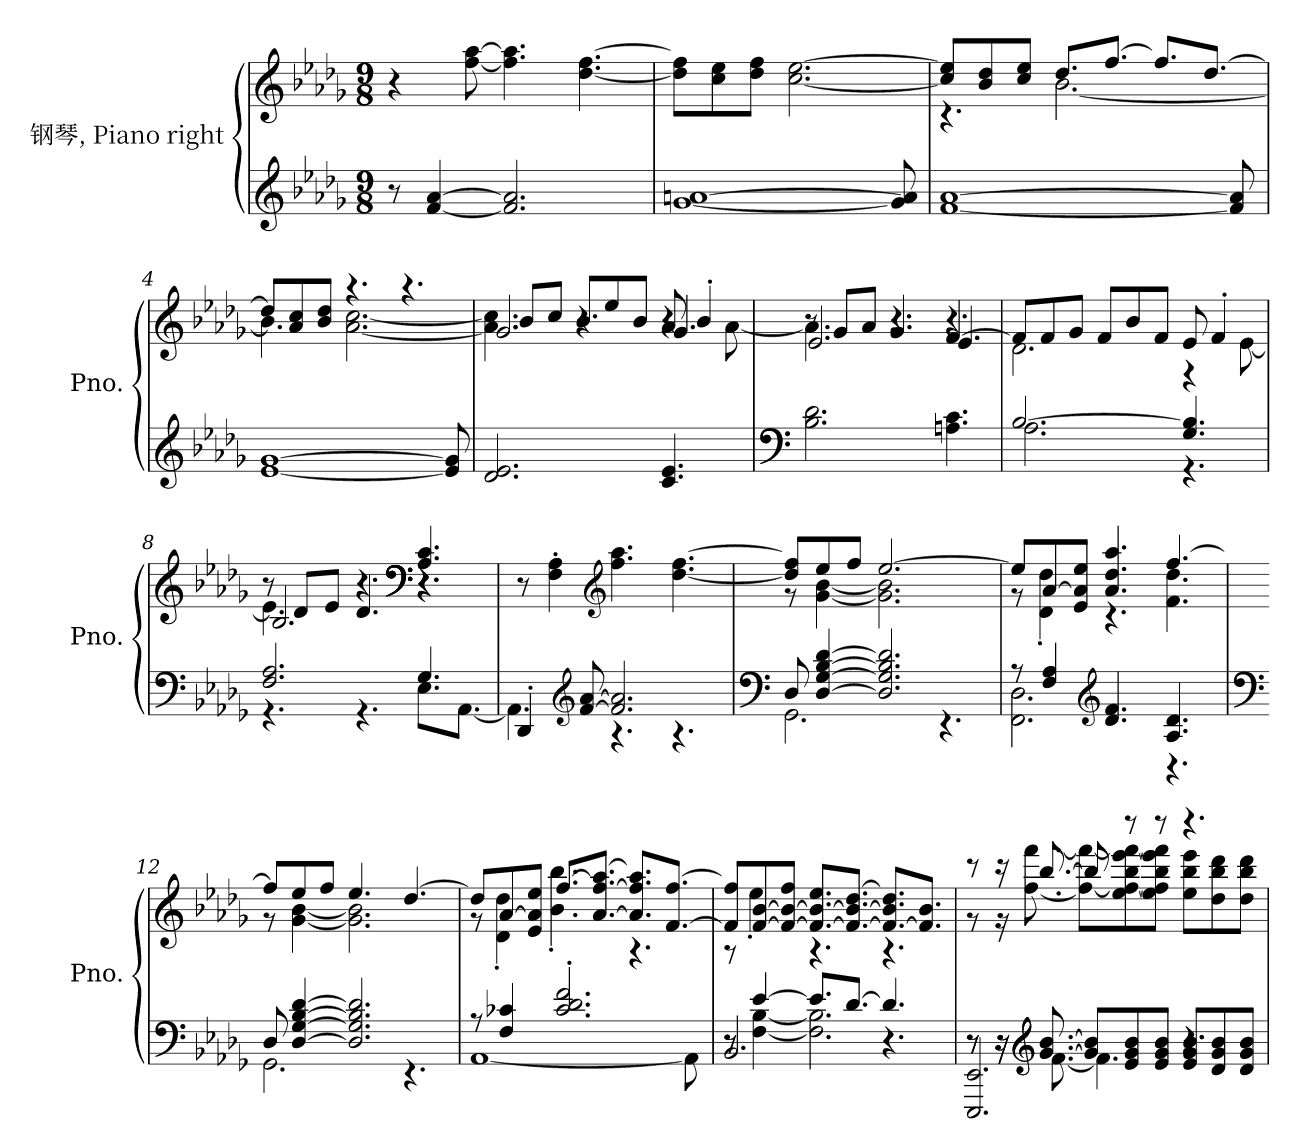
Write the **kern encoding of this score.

**kern	**kern
*part1	*part1
*staff2	*staff1
*I"钢琴, Piano right	*
*I'Pno.	*
*clefG2	*clefG2
*k[b-e-a-d-g-]	*k[b-e-a-d-g-]
*M9/8	*M9/8
*MM100	*MM100
=1	=1
8r	4r
[4f/ [4a-/	.
*	*MM67
.	[8ff\ [8aa-\
2.f/] 2.a-/]	4.ff\] 4.aa-\]
.	[4.dd-\ [4.ff\
=2	=2
*	*MM73
[1g- [1an	8dd-\] 8ff\]L
*	*MM76
.	8cc\ 8ee-\
*	*MM70
.	8dd-\ 8ff\J
*	*MM71
.	[2.cc\ [2.ee-\
8g-/] 8a/]	.
=3	=3
*	*MM69
*	*^
[1f [1a-	8cc/] 8ee-/]L	4.r
*	*MM73	*
.	8b-/ 8dd-/	.
*	*MM75	*
.	8cc/ 8ee-/J	.
*	*MM67	*
.	8.dd-/L	[2.b-\
.	[8.ff/J	.
.	8.ff/L]	.
.	[8.dd-/J	.
8f/] 8a-/]	.	.
=4	=4	=4
*	*MM71	*
[1e- [1g-	8dd-/L]	4.b-\]
*	*MM75	*
.	8a-/ 8cc/	.
*	*MM72	*
.	8b-/ 8dd-/J	.
*	*MM71	*
.	4.r	[2.a-\ [2.cc\
.	4.r	.
8e-/] 8g-/]	.	.
!!LO:LB:g=z
=5	=5	=5
*	*	*^
2.d-/ 2.e-/	8r	4.a-\] 4.cc\]	2.g-/
*	*MM73	*	*
.	8b-/L	.	.
.	8cc/J	.	.
*	*MM73	*	*
.	8b-/L	4.r	.
*	*MM79	*	*
.	8ee-/	.	.
*	*MM76	*	*
.	8b-/J	.	.
*	*MM77	*	*
4.c/ 4.e-/	8a-/	4r	4.g-/
*	*MM79	*	*
.	4b-'/	.	.
*	*MM77	*	*
.	.	[8a-\	.
=6	=6	=6	=6
*clefF4	*	*	*
*	*MM75	*	*
2.B-\ 2.d-\	8r	4.a-\]	2.e-/
*	*MM77	*	*
.	8g-/L	.	.
*	*MM80	*	*
.	8a-/J	.	.
*	*MM76	*	*
.	4.g-/	4.r	.
4.An\ 4.c\	[4.f/	4.r	4.e-/
*	*v	*v	*v
=7	=7
*	*MM73
*^	*^
[2.B-/	2.A-\	8f/L]	2.d-\
*	*	*MM74	*
.	.	8f/	.
*	*	*MM75	*
.	.	8g-/J	.
*	*	*MM73	*
.	.	8f/L	.
*	*	*MM77	*
.	.	8b-/	.
*	*	*MM76	*
.	.	8f/J	.
*	*	*MM78	*
4.G-/ 4.B-/]	4.r	8e-/	4r
*	*	*MM76	*
.	.	4f'/	.
.	.	.	[8e-\
=8	=8	=8	=8
*	*	*	*^
2.F/ 2.A-/	4.r	8r	4.e-\]	2.B-/
*	*	*MM77	*	*
.	.	8d-/L	.	.
.	.	8e-/J	.	.
.	4.r	4.d-/	4.r	.
*	*	*clefF4	*	*
*	*	*MM63	*	*
4.G-/	8.E-\L	4.A-/ 4.c/	4.r	4.r
.	[8.AA-\J	.	.	.
*	*	*v	*v	*v
!!LO:LB:g=z
=9	=9	=9
*	*	*MM67
4DD-'/	4.AA-\]	8r
*	*	*MM76
.	.	4F\' 4A-\'
*clefG2	*	*
[8f/ [8a-/	.	.
*	*	*clefG2
*	*	*MM67
2.f/] 2.a-/]	4.r	4.ff\ 4.aa-\
.	4.r	[4.dd-\ [4.ff\
=10	=10	=10
*clefF4	*	*
*	*	*MM73
*	*	*^
8D-/	2.GG-\	8dd-/] 8ff/]L	8r
*	*	*MM76	*
[4D-/ [4G-/ [4B-/ [4d-/	.	8ee-/	[4g-\ [4b-\
*	*	*MM70	*
.	.	8ff/J	.
*	*	*MM71	*
2.D-/] 2.G-/] 2.B-/] 2.d-/]	.	[2.ee-/	2.g-\] 2.b-\]
.	4.r	.	.
=11	=11	=11	=11
*	*	*MM69	*
8r	2.FF\ 2.D-\	8ee-/L]	8r
*	*	*MM73	*
4F/ 4A-/	.	[8a-/	4d-\' 4dd-\'
*	*	*MM64	*
.	.	8e-/ 8a-/] 8ee-/J	.
*clefG2	*	*	*
*	*	*MM71	*
4.d-/ 4.f/	.	4.a-/ 4.dd-/ 4.aa-/	4.r
4.A-/ 4.d-/	4.r	[4.ff/	4.f\ 4.dd-\
=12	=12	=12	=12
*clefF4	*	*	*
*	*	*MM73	*
8D-/	2.GG-\	8ff/L]	8r
*	*	*MM76	*
[4D-/ [4G-/ [4B-/ [4d-/	.	8ee-/	[4g-\ [4b-\
*	*	*MM70	*
.	.	8ff/J	.
*	*	*MM71	*
2.D-/] 2.G-/] 2.B-/] 2.d-/]	.	4.ee-/	2.g-\] 2.b-\]
.	4.r	[4.dd-/	.
!!LO:LB:g=z	!!
=13	=13	=13	=13
*	*	*MM69	*
8r	[1AA-	8dd-/L]	8r
*	*	*MM73	*
4F/ 4c-X/	.	[8a-/	4d-\' 4dd-\'
*	*	*MM63	*
.	.	8e-/ 8a-/] 8ee-/J	.
*	*	*MM64	*
2.c-/' 2.d-/' 2.f/'	.	[8.ff/L	4.b-\' 4.bb-\'
.	.	[8.a-/ 8.ff/_ [8.aa-/J	.
.	.	8.a-/] 8.ff/] 8.aa-/]L	4.r
.	.	[8.f/ [8.ff/J	.
.	8AA-\]	.	.
*v	*v	*	*
=14	=14	=14
*	*MM73	*
*^	*	*
*	*^	*	*
8r	8r	2.BB-/	8f/] 8ff/]L	8r
*	*	*	*MM79	*
[4e-/	[4F\ [4B-\	.	[8f/ [8b-/	4ee-'\
*	*	*	*MM73	*
.	.	.	8f/_ 8b-/_ 8ff/J	.
*	*	*	*MM63	*
8.e-/L]	2.F\] 2.B-\]	.	8.f/_ 8.b-/_ 8.ee-/L	4.r
[8.d-/J	.	.	8.f/_ 8.b-/_ [8.dd-/J	.
4.d-/]	.	4.r	8.f/_ 8.b-/] 8.dd-/]L	4.r
.	.	.	8.f/] 8.b-/J	.
!!LO:LB:g=z	!!
=15	=15	=15	=15	=15
*	*	*	*MM70	*
8r	8r	2.EEE-/ 2.EE-/	8r	8r
16r	16r	.	16r	16r
*clefG2	*	*	*	*
[8.g-/ [8.b-/	[8.f\	.	[8.bb-/	[8.ff\ [8.fff\
8g-/] 8b-/]L	4.f\]	.	8bb-/]	8ff\_ 8fff\_L
*	*	*	*MM79	*
8e-/ 8g-/ 8b-/	.	.	8r	8ee-\ 8ff\_ 8bb-\ 8eee-\ 8fff\_
8e-/ 8g-/ 8b-/J	.	.	8r	8ee-\ 8ff\] 8bb-\ 8eee-\ 8fff\]J
*	*	*	*MM76	*
8e-/ 8g-/ 8b-/L	4.r	4.r	4.r	8ee-\ 8bb-\ 8eee-\L
*	*	*	*MM79	*
8d-/ 8g-/ 8b-/	.	.	.	8dd-\ 8bb-\ 8ddd-\
8d-/ 8g-/ 8b-/J	.	.	.	8dd-\ 8bb-\ 8ddd-\J
*v	*v	*v	*	*
*	*v	*v
=	=
*-	*-
